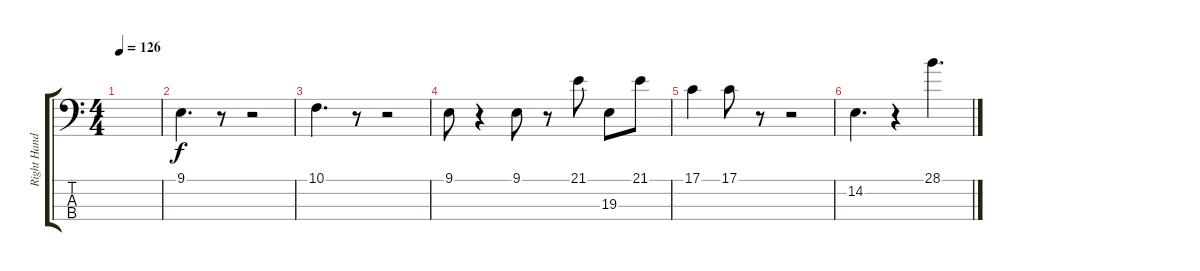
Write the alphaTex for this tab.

\track ("Right Hand" "Right Hand") {instrument acousticgrandpiano}
\staff {score tabs}
\tuning (G2 D2 A1 E1) {hide}
\ts (4 4)
\tempo 126
\clef f4
\ks c
|
9.1.4{d} r.8 r.2 |
10.1.4{d} r.8 r.2 |
9.1.8 r.4 9.1.8 r.8 21.1.8 19.3.8 21.1.8 |
17.1.4 17.1.8 r.8 r.2 |
14.2.4{d} r.4 28.1.4{d}
